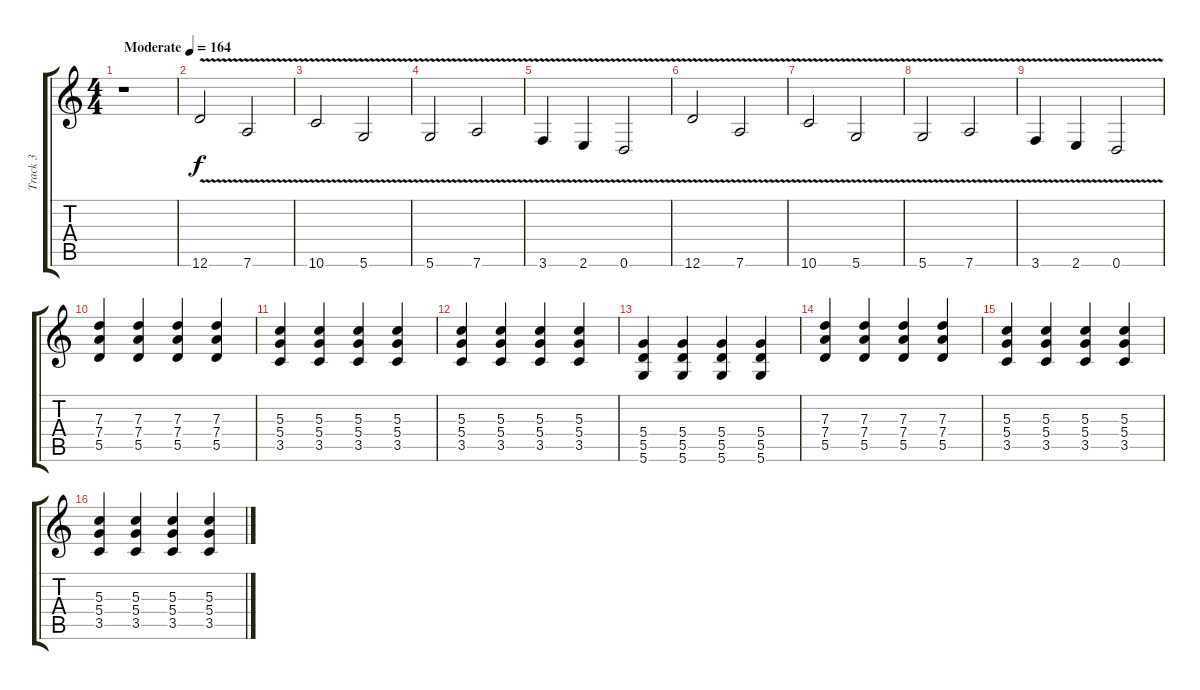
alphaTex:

\track ("Track 3" "Track 3") {instrument distortionguitar}
\staff {score tabs}
\tuning (E4 B3 G3 D3 A2 D2) {hide}
\ts (4 4)
\tempo (164 "Moderate")
\clef g2
\ks c
r.1{dy f instrument distortionguitar} |
12.6{v}.2 7.6{v}.2 |
10.6{v}.2 5.6{v}.2 |
5.6{v}.2 7.6{v}.2 |
3.6{v}.4 2.6{v}.4 0.6{v}.2 |
12.6{v}.2 7.6{v}.2 |
10.6{v}.2 5.6{v}.2 |
5.6{v}.2 7.6{v}.2 |
3.6{v}.4 2.6{v}.4 0.6{v}.2 |
(7.3 7.4 5.5).4 (7.3 7.4 5.5).4 (7.3 7.4 5.5).4 (7.3 7.4 5.5).4 |
(5.3 5.4 3.5).4 (5.3 5.4 3.5).4 (5.3 5.4 3.5).4 (5.3 5.4 3.5).4 |
(5.3 5.4 3.5).4 (5.3 5.4 3.5).4 (5.3 5.4 3.5).4 (5.3 5.4 3.5).4 |
(5.4 5.5 5.6).4 (5.4 5.5 5.6).4 (5.4 5.5 5.6).4 (5.4 5.5 5.6).4 |
(7.3 7.4 5.5).4 (7.3 7.4 5.5).4 (7.3 7.4 5.5).4 (7.3 7.4 5.5).4 |
(5.3 5.4 3.5).4 (5.3 5.4 3.5).4 (5.3 5.4 3.5).4 (5.3 5.4 3.5).4 |
(5.3 5.4 3.5).4 (5.3 5.4 3.5).4 (5.3 5.4 3.5).4 (5.3 5.4 3.5).4
